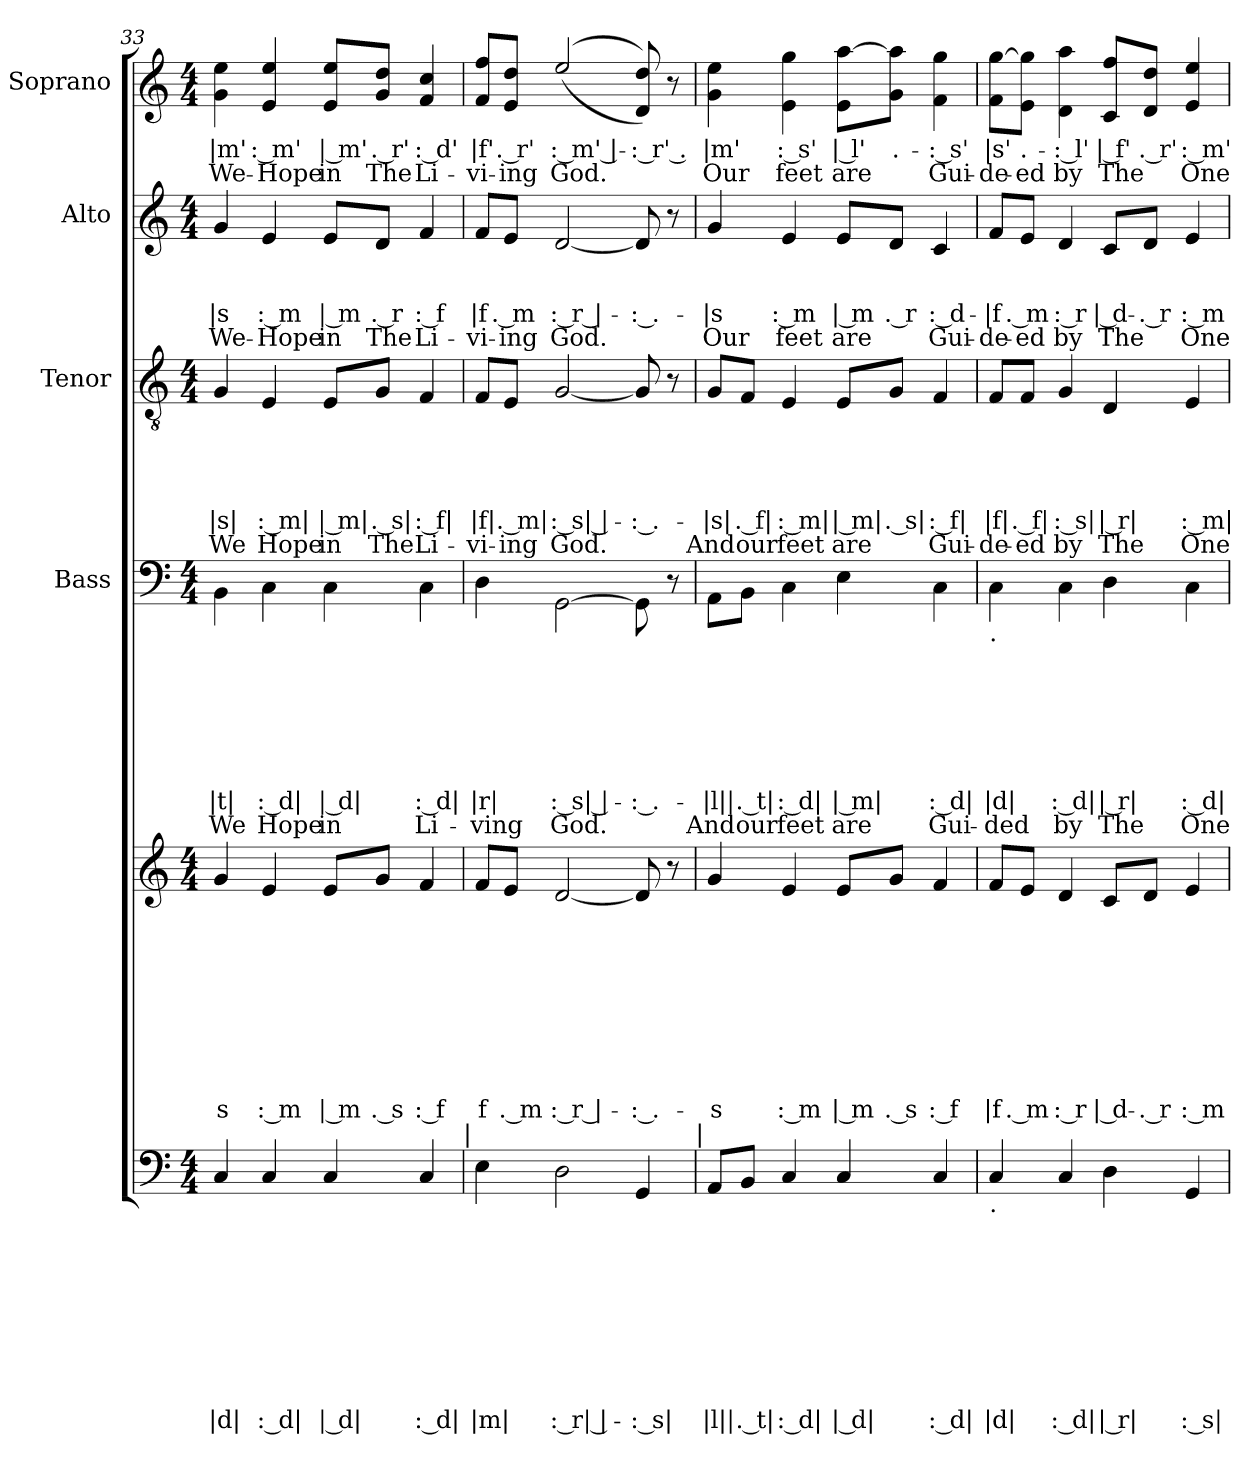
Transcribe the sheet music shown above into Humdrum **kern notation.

**kern	**text	**text	**text	**text	**text	**text	**text	**text	**text	**kern	**text	**text	**text	**text	**text	**text	**text	**text	**text	**kern	**text	**text	**text	**text	**text	**text	**text	**text	**kern	**text	**text	**text	**text	**text	**text	**kern	**text	**text	**text	**text	**kern	**text	**text
*part5	*part5	*part5	*part5	*part5	*part5	*part5	*part5	*part5	*part5	*part5	*part5	*part5	*part5	*part5	*part5	*part5	*part5	*part5	*part5	*part4	*part4	*part4	*part4	*part4	*part4	*part4	*part4	*part4	*part3	*part3	*part3	*part3	*part3	*part3	*part3	*part2	*part2	*part2	*part2	*part2	*part1	*part1	*part1
*staff6	*staff6	*staff6	*staff6	*staff6	*staff6	*staff6	*staff6	*staff6	*staff6	*staff5	*staff5	*staff5	*staff5	*staff5	*staff5	*staff5	*staff5	*staff5	*staff5	*staff4	*staff4	*staff4	*staff4	*staff4	*staff4	*staff4	*staff4	*staff4	*staff3	*staff3	*staff3	*staff3	*staff3	*staff3	*staff3	*staff2	*staff2	*staff2	*staff2	*staff2	*staff1	*staff1	*staff1
*	*	*	*	*	*	*	*	*	*	*	*	*	*	*	*	*	*	*	*	*I"Bass	*	*	*	*	*	*	*	*	*I"Tenor	*	*	*	*	*	*	*I"Alto	*	*	*	*	*I"Soprano	*	*
*	*	*	*	*	*	*	*	*	*	*	*	*	*	*	*	*	*	*	*	*I'B	*	*	*	*	*	*	*	*	*I'T	*	*	*	*	*	*	*I'A	*	*	*	*	*I'S	*	*
*clefF4	*	*	*	*	*	*	*	*	*	*clefG2	*	*	*	*	*	*	*	*	*	*clefF4	*	*	*	*	*	*	*	*	*clefGv2	*	*	*	*	*	*	*clefG2	*	*	*	*	*clefG2	*	*
*k[]	*	*	*	*	*	*	*	*	*	*k[]	*	*	*	*	*	*	*	*	*	*k[]	*	*	*	*	*	*	*	*	*k[]	*	*	*	*	*	*	*k[]	*	*	*	*	*k[]	*	*
*C:	*	*	*	*	*	*	*	*	*	*C:	*	*	*	*	*	*	*	*	*	*C:	*	*	*	*	*	*	*	*	*C:	*	*	*	*	*	*	*C:	*	*	*	*	*C:	*	*
*M4/4	*	*	*	*	*	*	*	*	*	*M4/4	*	*	*	*	*	*	*	*	*	*M4/4	*	*	*	*	*	*	*	*	*M4/4	*	*	*	*	*	*	*M4/4	*	*	*	*	*M4/4	*	*
=33	=33	=33	=33	=33	=33	=33	=33	=33	=33	=33	=33	=33	=33	=33	=33	=33	=33	=33	=33	=33	=33	=33	=33	=33	=33	=33	=33	=33	=33	=33	=33	=33	=33	=33	=33	=33	=33	=33	=33	=33	=33	=33	=33
!	!	!	!	!	!	!	!	!	!LO:LY:b:rj	!	!	!	!	!	!	!	!	!	!LO:LY:b:rj	!	!	!	!	!	!	!	!LO:LY:b:rj	!LO:LY:b:rj	!	!	!	!	!	!LO:LY:b:rj	!LO:LY:b:rj	!	!	!	!LO:LY:b:rj	!LO:LY:b:rj	!	!LO:LY:b:rj	!LO:LY:b:rj
4C/	.	.	.	.	.	.	.	.	|d|	4g/	.	.	.	.	.	.	.	.	s	4BB\	.	.	.	.	.	.	|t|	We	4G/	.	.	.	.	|s|	We	4g/	.	.	|s	We-	4g\ 4ee\	|m'	We-
!	!	!	!	!	!	!	!	!	!LO:LY:b:rj	!	!	!	!	!	!	!	!	!	!LO:LY:b:rj	!	!	!	!	!	!	!	!LO:LY:b:rj	!LO:LY:b:rj	!	!	!	!	!	!LO:LY:b:rj	!LO:LY:b:rj	!	!	!	!LO:LY:b:rj	!LO:LY:b:rj	!	!LO:LY:b:rj	!LO:LY:b:rj
4C/	.	.	.	.	.	.	.	.	: d|	4e/	.	.	.	.	.	.	.	.	: m	4C\	.	.	.	.	.	.	: d|	Hope	4E/	.	.	.	.	: m|	Hope	4e/	.	.	: m	-Hope	4e/ 4ee/	: m'	-Hope
!	!	!	!	!	!	!	!	!	!LO:LY:b:rj	!	!	!	!	!	!	!	!	!	!LO:LY:b:rj	!	!	!	!	!	!	!	!LO:LY:b:rj	!LO:LY:b:rj	!	!	!	!	!	!LO:LY:b:rj	!LO:LY:b:rj	!	!	!	!LO:LY:b:rj	!LO:LY:b:rj	!	!LO:LY:b:rj	!LO:LY:b:rj
4C/	.	.	.	.	.	.	.	.	| d|	8e/L	.	.	.	.	.	.	.	.	| m	4C\	.	.	.	.	.	.	| d|	in	8E/L	.	.	.	.	| m|	in	8e/L	.	.	| m	in	8e/ 8ee/L	| m'	in
!	!	!	!	!	!	!	!	!	!	!	!	!	!	!	!	!	!	!	!LO:LY:b:rj	!	!	!	!	!	!	!	!	!	!	!	!	!	!	!LO:LY:b:rj	!LO:LY:b:rj	!	!	!	!LO:LY:b:rj	!LO:LY:b:rj	!	!LO:LY:b:rj	!LO:LY:b:rj
.	.	.	.	.	.	.	.	.	.	8g/J	.	.	.	.	.	.	.	.	. s	.	.	.	.	.	.	.	.	.	8G/J	.	.	.	.	. s|	The	8d/J	.	.	. r	The	8g/ 8dd/J	. r'	The
!	!	!	!	!	!	!	!	!	!LO:LY:b:rj	!	!	!	!	!	!	!	!	!	!LO:LY:b:rj	!	!	!	!	!	!	!	!LO:LY:b:rj	!LO:LY:b:rj	!	!	!	!	!	!LO:LY:b:rj	!LO:LY:b:rj	!	!	!	!LO:LY:b:rj	!LO:LY:b:rj	!	!LO:LY:b:rj	!LO:LY:b:rj
4C/	.	.	.	.	.	.	.	.	: d|	4f/	.	.	.	.	.	.	.	.	: f	4C\	.	.	.	.	.	.	: d|	Li-	4F/	.	.	.	.	: f|	Li-	4f/	.	.	: f	Li-	4f/ 4cc/	: d'	Li-
!LO:TX:a:t=|	!	!	!	!	!	!	!	!	!	!	!	!	!	!	!	!	!	!	!	!	!	!	!	!	!	!	!	!	!	!	!	!	!	!	!	!	!	!	!	!	!	!	!
=34	=34	=34	=34	=34	=34	=34	=34	=34	=34	=34	=34	=34	=34	=34	=34	=34	=34	=34	=34	=34	=34	=34	=34	=34	=34	=34	=34	=34	=34	=34	=34	=34	=34	=34	=34	=34	=34	=34	=34	=34	=34	=34	=34
!	!	!	!	!	!	!	!	!	!LO:LY:b:rj	!	!	!	!	!	!	!	!	!	!LO:LY:b:rj	!	!	!	!	!	!	!	!LO:LY:b:rj	!LO:LY:b:rj	!	!	!	!	!	!LO:LY:b:rj	!LO:LY:b:rj	!	!	!	!LO:LY:b:rj	!LO:LY:b:rj	!	!LO:LY:b:rj	!LO:LY:b:rj
4E\	.	.	.	.	.	.	.	.	-|m|	8f/L	.	.	.	.	.	.	.	.	f	4D\	.	.	.	.	.	.	|r|	-ving	8F/L	.	.	.	.	|f|	-vi-	8f/L	.	.	|f	-vi-	8f/ 8ff/L	|f'	-vi-
!	!	!	!	!	!	!	!	!	!	!	!	!	!	!	!	!	!	!	!LO:LY:b:rj	!	!	!	!	!	!	!	!	!	!	!	!	!	!	!LO:LY:b:rj	!LO:LY:b:rj	!	!	!	!LO:LY:b:rj	!LO:LY:b:rj	!	!LO:LY:b:rj	!LO:LY:b:rj
.	.	.	.	.	.	.	.	.	.	8e/J	.	.	.	.	.	.	.	.	. m	.	.	.	.	.	.	.	.	.	8E/J	.	.	.	.	. m|	-ing	8e/J	.	.	. m	-ing	8e/ 8dd/J	. r'	-ing
!	!	!	!	!	!	!	!	!	!LO:LY:b:rj	!	!	!	!	!	!	!	!	!	!LO:LY:b:rj	!	!	!	!	!	!	!	!LO:LY:b:rj	!LO:LY:b:rj	!	!	!	!	!	!LO:LY:b:rj	!LO:LY:b:rj	!	!	!	!LO:LY:b:rj	!LO:LY:b:rj	!	!LO:LY:b:rj	!LO:LY:b:rj
2D\	.	.	.	.	.	.	.	.	: r| |-	[<2d/	.	.	.	.	.	.	.	.	: r |-	[>2GG\	.	.	.	.	.	.	: s| |-	God.	[<2G/	.	.	.	.	: s| |-	God.	[<2d/	.	.	: r |-	God.	((<2ee/	: m' |-	God.
!	!	!	!	!	!	!	!	!	!LO:LY:b:rj	!	!	!	!	!	!	!	!	!	!LO:LY:b:rj	!	!	!	!	!	!	!	!LO:LY:b:rj	!	!	!	!	!	!	!LO:LY:b:rj	!	!	!	!	!LO:LY:b:rj	!	!	!LO:LY:b:rj	!
4GG/	.	.	.	.	.	.	.	.	-: s|	8d/]	.	.	.	.	.	.	.	.	-: .-	8GG\]	.	.	.	.	.	.	-: .-	.	8G/]	.	.	.	.	-: .-	.	8d/]	.	.	-: .-	.	8d/ 8dd/))	-: r' .	.
.	.	.	.	.	.	.	.	.	.	8r	.	.	.	.	.	.	.	.	.	8r	.	.	.	.	.	.	.	.	8r	.	.	.	.	.	.	8r	.	.	.	.	8r	.	.
!LO:TX:a:t=|	!	!	!	!	!	!	!	!	!	!	!	!	!	!	!	!	!	!	!	!	!	!	!	!	!	!	!	!	!	!	!	!	!	!	!	!	!	!	!	!	!	!	!
=35	=35	=35	=35	=35	=35	=35	=35	=35	=35	=35	=35	=35	=35	=35	=35	=35	=35	=35	=35	=35	=35	=35	=35	=35	=35	=35	=35	=35	=35	=35	=35	=35	=35	=35	=35	=35	=35	=35	=35	=35	=35	=35	=35
!	!	!	!	!	!	!	!	!	!LO:LY:b:rj	!	!	!	!	!	!	!	!	!	!LO:LY:b:rj	!	!	!	!	!	!	!	!LO:LY:b:rj	!LO:LY:b:rj	!	!	!	!	!	!LO:LY:b:rj	!LO:LY:b:rj	!	!	!	!LO:LY:b:rj	!LO:LY:b:rj	!	!LO:LY:b:rj	!LO:LY:b:rj
8AA/L	.	.	.	.	.	.	.	.	|l||	4g/	.	.	.	.	.	.	.	.	s	8AA\L	.	.	.	.	.	.	-|l||	And	8G/L	.	.	.	.	-|s|	And	4g/	.	.	-|s	Our	4g\ 4ee\	|m'	Our
!	!	!	!	!	!	!	!	!	!LO:LY:b:rj	!	!	!	!	!	!	!	!	!	!	!	!	!	!	!	!	!	!LO:LY:b:rj	!LO:LY:b:rj	!	!	!	!	!	!LO:LY:b:rj	!LO:LY:b:rj	!	!	!	!	!	!	!	!
8BB/J	.	.	.	.	.	.	.	.	. t|	.	.	.	.	.	.	.	.	.	.	8BB\J	.	.	.	.	.	.	. t|	our	8F/J	.	.	.	.	. f|	our	.	.	.	.	.	.	.	.
!	!	!	!	!	!	!	!	!	!LO:LY:b:rj	!	!	!	!	!	!	!	!	!	!LO:LY:b:rj	!	!	!	!	!	!	!	!LO:LY:b:rj	!LO:LY:b:rj	!	!	!	!	!	!LO:LY:b:rj	!LO:LY:b:rj	!	!	!	!LO:LY:b:rj	!LO:LY:b:rj	!	!LO:LY:b:rj	!LO:LY:b:rj
4C/	.	.	.	.	.	.	.	.	: d|	4e/	.	.	.	.	.	.	.	.	: m	4C\	.	.	.	.	.	.	: d|	feet	4E/	.	.	.	.	: m|	feet	4e/	.	.	: m	feet	4e\ 4gg\	: s'	feet
!	!	!	!	!	!	!	!	!	!LO:LY:b:rj	!	!	!	!	!	!	!	!	!	!LO:LY:b:rj	!	!	!	!	!	!	!	!LO:LY:b:rj	!LO:LY:b:rj	!	!	!	!	!	!LO:LY:b:rj	!LO:LY:b:rj	!	!	!	!LO:LY:b:rj	!LO:LY:b:rj	!	!LO:LY:b:rj	!LO:LY:b:rj
4C/	.	.	.	.	.	.	.	.	| d|	8e/L	.	.	.	.	.	.	.	.	| m	4E\	.	.	.	.	.	.	| m|	are	8E/L	.	.	.	.	| m|	are	8e/L	.	.	| m	are	8e\ [>8aa\L	| l'	are
!	!	!	!	!	!	!	!	!	!	!	!	!	!	!	!	!	!	!	!LO:LY:b:rj	!	!	!	!	!	!	!	!	!	!	!	!	!	!	!LO:LY:b:rj	!	!	!	!	!LO:LY:b:rj	!	!	!LO:LY:b:rj	!
.	.	.	.	.	.	.	.	.	.	8g/J	.	.	.	.	.	.	.	.	. s	.	.	.	.	.	.	.	.	.	8G/J	.	.	.	.	. s|	.	8d/J	.	.	. r	.	8g\ 8aa\]J	.-	.
!	!	!	!	!	!	!	!	!	!LO:LY:b:rj	!	!	!	!	!	!	!	!	!	!LO:LY:b:rj	!	!	!	!	!	!	!	!LO:LY:b:rj	!LO:LY:b:rj	!	!	!	!	!	!LO:LY:b:rj	!LO:LY:b:rj	!	!	!	!LO:LY:b:rj	!LO:LY:b:rj	!	!LO:LY:b:rj	!LO:LY:b:rj
4C/	.	.	.	.	.	.	.	.	: d|	4f/	.	.	.	.	.	.	.	.	: f	4C\	.	.	.	.	.	.	: d|	Gui-	4F/	.	.	.	.	: f|	Gui-	4c/	.	.	: d-	Gui-	4f\ 4gg\	-: s'	Gui-
!!LO:LB:g=z
=36	=36	=36	=36	=36	=36	=36	=36	=36	=36	=36	=36	=36	=36	=36	=36	=36	=36	=36	=36	=36	=36	=36	=36	=36	=36	=36	=36	=36	=36	=36	=36	=36	=36	=36	=36	=36	=36	=36	=36	=36	=36	=36	=36
!	!	!	!	!	!	!	!	!	!	!	!	!	!	!	!	!	!	!	!	!LO:TX:b:t=.	!	!	!	!	!	!	!	!	!	!	!	!	!	!	!	!	!	!	!	!	!	!	!
!LO:TX:b:t=.	!	!	!	!	!	!	!	!	!	!	!	!	!	!	!	!	!	!	!	!	!	!	!	!	!	!	!	!	!	!	!	!	!	!	!	!	!	!	!	!	!	!	!
!	!	!	!	!	!	!	!	!	!LO:LY:b:rj	!	!	!	!	!	!	!	!	!	!LO:LY:b:rj	!	!	!	!	!	!	!	!LO:LY:b:rj	!LO:LY:b:rj	!	!	!	!	!	!LO:LY:b:rj	!LO:LY:b:rj	!	!	!	!LO:LY:b:rj	!LO:LY:b:rj	!	!LO:LY:b:rj	!LO:LY:b:rj
4C/	.	.	.	.	.	.	.	.	|d|	8f/L	.	.	.	.	.	.	.	.	|f	4C\	.	.	.	.	.	.	|d|	-ded	8F/L	.	.	.	.	|f|	-de-	8f/L	.	.	-|f	-de-	8f\ [>8gg\L	|s'	-de-
!	!	!	!	!	!	!	!	!	!	!	!	!	!	!	!	!	!	!	!LO:LY:b:rj	!	!	!	!	!	!	!	!	!	!	!	!	!	!	!LO:LY:b:rj	!LO:LY:b:rj	!	!	!	!LO:LY:b:rj	!LO:LY:b:rj	!	!LO:LY:b:rj	!LO:LY:b:rj
.	.	.	.	.	.	.	.	.	.	8e/J	.	.	.	.	.	.	.	.	. m	.	.	.	.	.	.	.	.	.	8F/J	.	.	.	.	. f|	-ed	8e/J	.	.	. m	-ed	8e\ 8gg\]J	.-	-ed
!	!	!	!	!	!	!	!	!	!LO:LY:b:rj	!	!	!	!	!	!	!	!	!	!LO:LY:b:rj	!	!	!	!	!	!	!	!LO:LY:b:rj	!LO:LY:b:rj	!	!	!	!	!	!LO:LY:b:rj	!LO:LY:b:rj	!	!	!	!LO:LY:b:rj	!LO:LY:b:rj	!	!LO:LY:b:rj	!LO:LY:b:rj
4C/	.	.	.	.	.	.	.	.	: d|	4d/	.	.	.	.	.	.	.	.	: r	4C\	.	.	.	.	.	.	: d|	by	4G/	.	.	.	.	: s|	by	4d/	.	.	: r	by	4d\ 4aa\	-: l'	by
!	!	!	!	!	!	!	!	!	!LO:LY:b:rj	!	!	!	!	!	!	!	!	!	!LO:LY:b:rj	!	!	!	!	!	!	!	!LO:LY:b:rj	!LO:LY:b:rj	!	!	!	!	!	!LO:LY:b:rj	!LO:LY:b:rj	!	!	!	!LO:LY:b:rj	!LO:LY:b:rj	!	!LO:LY:b:rj	!LO:LY:b:rj
4D\	.	.	.	.	.	.	.	.	| r|	8c/L	.	.	.	.	.	.	.	.	| d-	4D\	.	.	.	.	.	.	| r|	The	4D/	.	.	.	.	| r|	The	8c/L	.	.	| d-	The	8c/ 8ff/L	| f'	The
!	!	!	!	!	!	!	!	!	!	!	!	!	!	!	!	!	!	!	!LO:LY:b:rj	!	!	!	!	!	!	!	!	!	!	!	!	!	!	!	!	!	!	!	!LO:LY:b:rj	!	!	!LO:LY:b:rj	!
.	.	.	.	.	.	.	.	.	.	8d/J	.	.	.	.	.	.	.	.	-. r	.	.	.	.	.	.	.	.	.	.	.	.	.	.	.	.	8d/J	.	.	-. r	.	8d/ 8dd/J	. r'	.
!	!	!	!	!	!	!	!	!	!LO:LY:b:rj	!	!	!	!	!	!	!	!	!	!LO:LY:b:rj	!	!	!	!	!	!	!	!LO:LY:b:rj	!LO:LY:b:rj	!	!	!	!	!	!LO:LY:b:rj	!LO:LY:b:rj	!	!	!	!LO:LY:b:rj	!LO:LY:b:rj	!	!LO:LY:b:rj	!LO:LY:b:rj
4GG/	.	.	.	.	.	.	.	.	: s|	4e/	.	.	.	.	.	.	.	.	: m	4C\	.	.	.	.	.	.	: d|	One	4E/	.	.	.	.	: m|	One	4e/	.	.	: m	One	4e/ 4ee/	: m'	One
=	=	=	=	=	=	=	=	=	=	=	=	=	=	=	=	=	=	=	=	=	=	=	=	=	=	=	=	=	=	=	=	=	=	=	=	=	=	=	=	=	=	=	=
*-	*-	*-	*-	*-	*-	*-	*-	*-	*-	*-	*-	*-	*-	*-	*-	*-	*-	*-	*-	*-	*-	*-	*-	*-	*-	*-	*-	*-	*-	*-	*-	*-	*-	*-	*-	*-	*-	*-	*-	*-	*-	*-	*-
